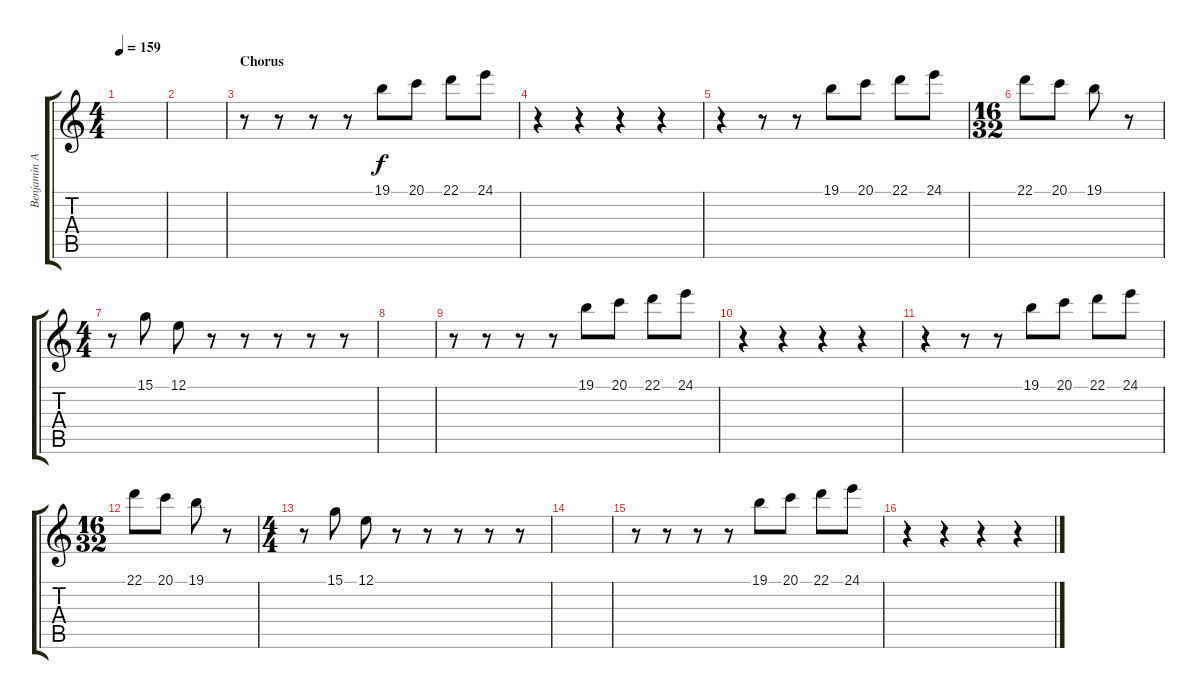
\track ("Benjamin Andre (Square Lead)" "Benjamin A") {instrument lead1square}
\staff {score tabs}
\tuning (E4 B3 G3 D3 A2 E2) {hide}
\ts (4 4)
\tempo 159
\clef g2
\ks c
|
|
\section ("" "Chorus")
r.8 r.8 r.8 r.8 19.1.8 20.1.8 22.1.8 24.1.8 |
r.4 r.4 r.4 r.4 |
r.4 r.8 r.8 19.1.8 20.1.8 22.1.8 24.1.8 |
\ts (16 32)
22.1.8 20.1.8 19.1.8 r.8 |
\ts (4 4)
r.8 15.1.8 12.1.8 r.8 r.8 r.8 r.8 r.8 |
|
r.8 r.8 r.8 r.8 19.1.8 20.1.8 22.1.8 24.1.8 |
r.4 r.4 r.4 r.4 |
r.4 r.8 r.8 19.1.8 20.1.8 22.1.8 24.1.8 |
\ts (16 32)
22.1.8 20.1.8 19.1.8 r.8 |
\ts (4 4)
r.8 15.1.8 12.1.8 r.8 r.8 r.8 r.8 r.8 |
|
r.8 r.8 r.8 r.8 19.1.8 20.1.8 22.1.8 24.1.8 |
r.4 r.4 r.4 r.4
